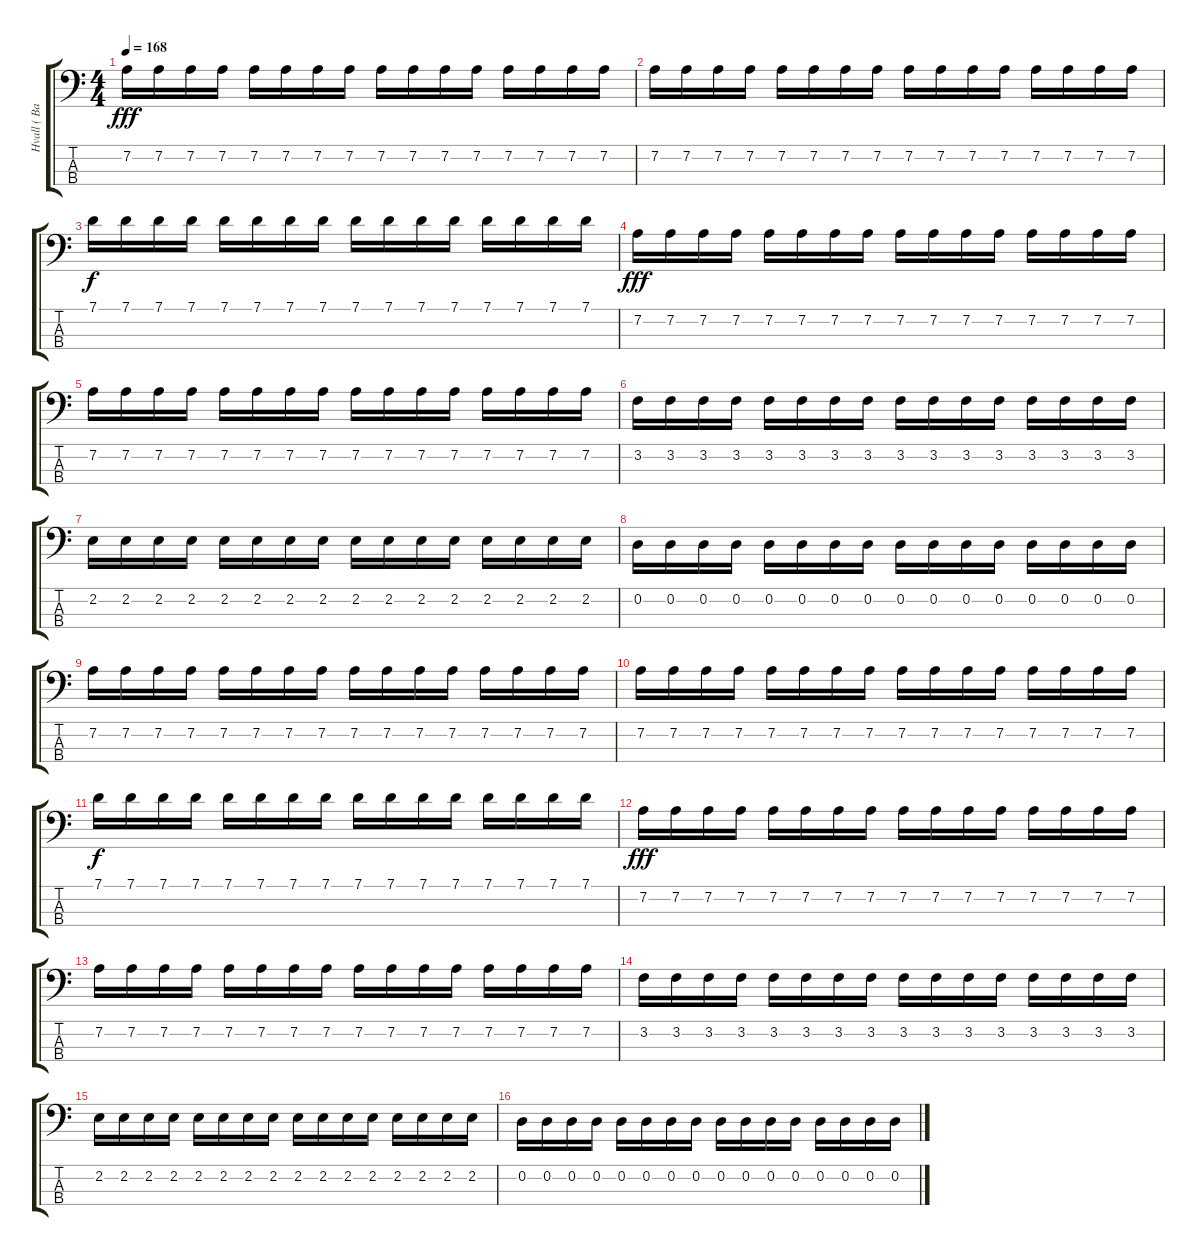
\track ("Hvall ( Basse )" "Hvall ( Ba") {instrument electricbassfinger}
\staff {score tabs}
\tuning (G2 D2 A1 E1) {hide}
\ts (4 4)
\tempo 168
\clef f4
\ks c
7.2.16{dy fff} 7.2.16 7.2.16 7.2.16 7.2.16 7.2.16 7.2.16 7.2.16 7.2.16 7.2.16 7.2.16 7.2.16 7.2.16 7.2.16 7.2.16 7.2.16 |
7.2.16 7.2.16 7.2.16 7.2.16 7.2.16 7.2.16 7.2.16 7.2.16 7.2.16 7.2.16 7.2.16 7.2.16 7.2.16 7.2.16 7.2.16 7.2.16 |
7.1.16{dy f} 7.1.16 7.1.16 7.1.16 7.1.16 7.1.16 7.1.16 7.1.16 7.1.16 7.1.16 7.1.16 7.1.16 7.1.16 7.1.16 7.1.16 7.1.16 |
7.2.16{dy fff} 7.2.16 7.2.16 7.2.16 7.2.16 7.2.16 7.2.16 7.2.16 7.2.16 7.2.16 7.2.16 7.2.16 7.2.16 7.2.16 7.2.16 7.2.16 |
7.2.16 7.2.16 7.2.16 7.2.16 7.2.16 7.2.16 7.2.16 7.2.16 7.2.16 7.2.16 7.2.16 7.2.16 7.2.16 7.2.16 7.2.16 7.2.16 |
3.2.16 3.2.16 3.2.16 3.2.16 3.2.16 3.2.16 3.2.16 3.2.16 3.2.16 3.2.16 3.2.16 3.2.16 3.2.16 3.2.16 3.2.16 3.2.16 |
2.2.16 2.2.16 2.2.16 2.2.16 2.2.16 2.2.16 2.2.16 2.2.16 2.2.16 2.2.16 2.2.16 2.2.16 2.2.16 2.2.16 2.2.16 2.2.16 |
0.2.16 0.2.16 0.2.16 0.2.16 0.2.16 0.2.16 0.2.16 0.2.16 0.2.16 0.2.16 0.2.16 0.2.16 0.2.16 0.2.16 0.2.16 0.2.16 |
7.2.16 7.2.16 7.2.16 7.2.16 7.2.16 7.2.16 7.2.16 7.2.16 7.2.16 7.2.16 7.2.16 7.2.16 7.2.16 7.2.16 7.2.16 7.2.16 |
7.2.16 7.2.16 7.2.16 7.2.16 7.2.16 7.2.16 7.2.16 7.2.16 7.2.16 7.2.16 7.2.16 7.2.16 7.2.16 7.2.16 7.2.16 7.2.16 |
7.1.16{dy f} 7.1.16 7.1.16 7.1.16 7.1.16 7.1.16 7.1.16 7.1.16 7.1.16 7.1.16 7.1.16 7.1.16 7.1.16 7.1.16 7.1.16 7.1.16 |
7.2.16{dy fff} 7.2.16 7.2.16 7.2.16 7.2.16 7.2.16 7.2.16 7.2.16 7.2.16 7.2.16 7.2.16 7.2.16 7.2.16 7.2.16 7.2.16 7.2.16 |
7.2.16 7.2.16 7.2.16 7.2.16 7.2.16 7.2.16 7.2.16 7.2.16 7.2.16 7.2.16 7.2.16 7.2.16 7.2.16 7.2.16 7.2.16 7.2.16 |
3.2.16 3.2.16 3.2.16 3.2.16 3.2.16 3.2.16 3.2.16 3.2.16 3.2.16 3.2.16 3.2.16 3.2.16 3.2.16 3.2.16 3.2.16 3.2.16 |
2.2.16 2.2.16 2.2.16 2.2.16 2.2.16 2.2.16 2.2.16 2.2.16 2.2.16 2.2.16 2.2.16 2.2.16 2.2.16 2.2.16 2.2.16 2.2.16 |
0.2.16 0.2.16 0.2.16 0.2.16 0.2.16 0.2.16 0.2.16 0.2.16 0.2.16 0.2.16 0.2.16 0.2.16 0.2.16 0.2.16 0.2.16 0.2.16
